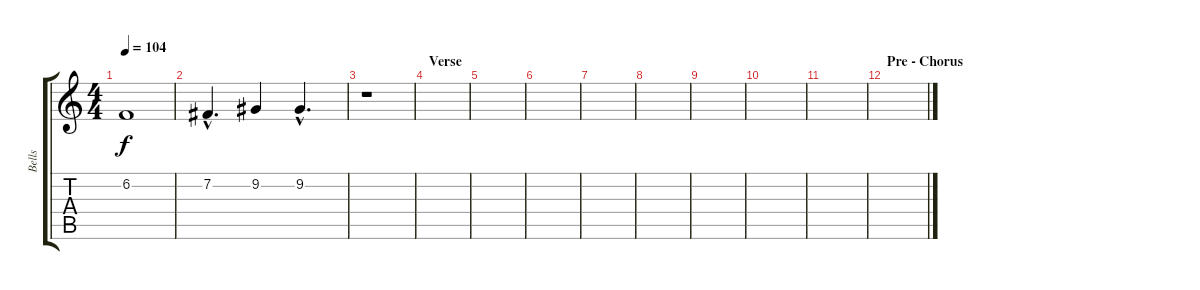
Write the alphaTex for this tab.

\track ("Bells" "Bells") {instrument tinklebell}
\staff {score tabs}
\tuning (E4 B3 G3 D3 A2 E2) {hide}
\ts (4 4)
\tempo 104
\clef g2
\ks c
6.2.1{dy f} |
7.2{hac}.4{d} 9.2.4 9.2{hac}.4{d} |
r.1 |
\section ("" "Verse")
|
|
|
|
|
|
|
|
\section ("" "Pre - Chorus")
